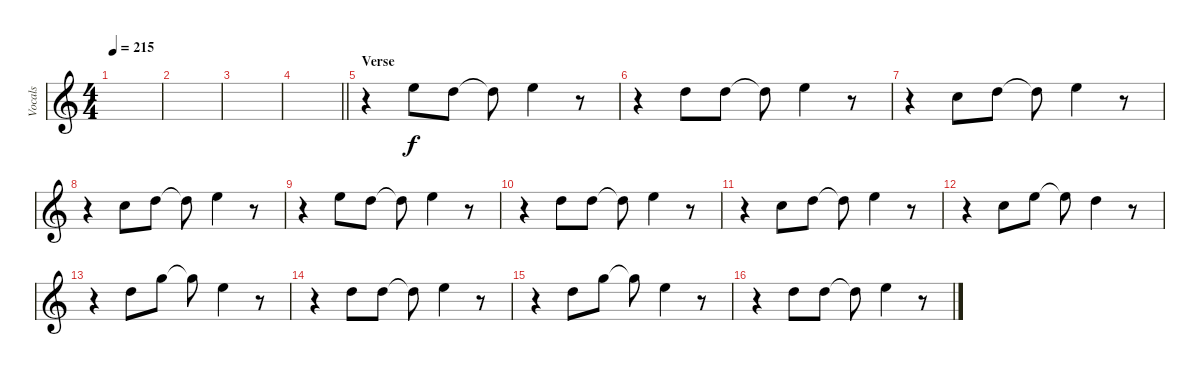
\track ("Vocals" "Vocals") {instrument flute}
\staff {score}
\tuning (E4 B3 G3 D3 A2 E2 B1) {hide}
\ts (4 4)
\tempo 215
\clef g2
\ks c
|
|
|
\barLineRight lightlight
|
\section ("" "Verse")
r.4 12.1.8 10.1.8 10.1{t}.8 12.1.4 r.8 |
r.4 10.1.8 10.1.8 10.1{t}.8 12.1.4 r.8 |
r.4 8.1.8 10.1.8 10.1{t}.8 12.1.4 r.8 |
r.4 8.1.8 10.1.8 10.1{t}.8 12.1.4 r.8 |
r.4 12.1.8 10.1.8 10.1{t}.8 12.1.4 r.8 |
r.4 10.1.8 10.1.8 10.1{t}.8 12.1.4 r.8 |
r.4 8.1.8 10.1.8 10.1{t}.8 12.1.4 r.8 |
r.4 8.1.8 12.1.8 12.1{t}.8 10.1.4 r.8 |
r.4 10.1.8 15.1.8 15.1{t}.8 12.1.4 r.8 |
r.4 10.1.8 10.1.8 10.1{t}.8 12.1.4 r.8 |
r.4 10.1.8 15.1.8 15.1{t}.8 12.1.4 r.8 |
r.4 10.1.8 10.1.8 10.1{t}.8 12.1.4 r.8
